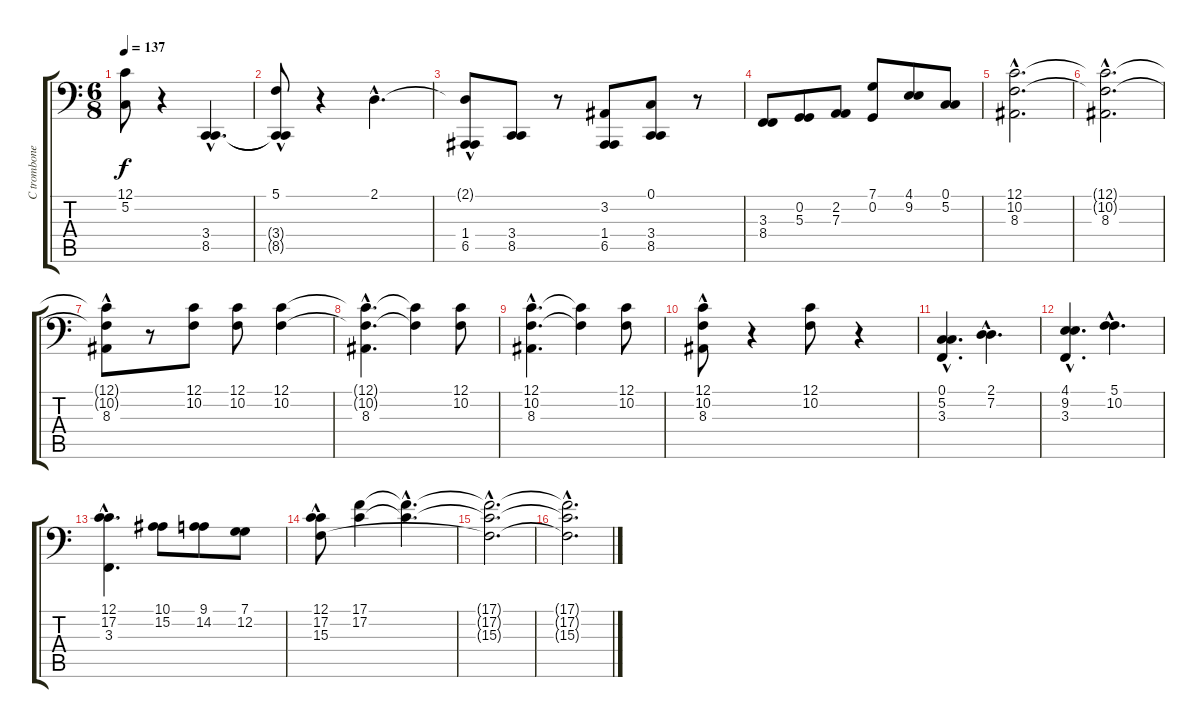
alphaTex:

\track ("C trombone" "C trombone") {instrument trombone}
\staff {score tabs}
\tuning (C3 G2 D2 A1 E1 B0) {hide}
\ts (6 8)
\tempo 137
\clef f4
\ks c
(12.1 5.2).8{dy f} r.4 (3.4{hac} 8.5{hac}).4{d} |
(5.1 3.4{hac t} 8.5{hac t}).8 r.4 2.1{hac}.4{d} |
(2.1{hac t} 1.4 6.5).8 (3.4 8.5).8 r.8 (3.2 1.4 6.5).8 (0.1 3.4 8.5).8 r.8 |
(3.3 8.4).8 (0.2 5.3).8 (2.2 7.3).8 (7.1 0.2).8 (4.1 9.2).8 (0.1 5.2).8 |
(12.1{hac} 10.2{hac} 8.3{hac}).2{d} |
(12.1{hac t} 10.2{hac t} 8.3{hac}).2{d} |
(12.1{t} 10.2{t} 8.3{hac}).8 r.8 (12.1 10.2).8 (12.1 10.2).8 (12.1 10.2).4 |
(12.1{hac t} 10.2{hac t} 8.3{hac}).4{d} (12.1{t} 10.2{t}).4 (12.1 10.2).8 |
(12.1{hac} 10.2{hac} 8.3{hac}).4{d} (12.1{t} 10.2{t}).4 (12.1 10.2).8 |
(12.1 10.2 8.3{hac}).8 r.4 (12.1 10.2).8 r.4 |
(0.1{hac} 5.2{hac} 3.3{hac}).4{d} (2.1{hac} 7.2{hac}).4{d} |
(4.1{hac} 9.2{hac} 3.3{hac}).4{d} (5.1{hac} 10.2{hac}).4{d} |
(12.1{hac} 17.2{hac} 3.3{hac}).4{d} (10.1 15.2).8 (9.1 14.2).8 (7.1 12.2).8 |
(12.1 17.2 15.3{hac}).8 (17.1 17.2).4 (17.1{hac t} 17.2{hac t}).4{d} |
(17.1{hac t} 17.2{hac t} 15.3{hac t}).2{d} |
(17.1{hac t} 17.2{hac t} 15.3{hac t}).2{d}
